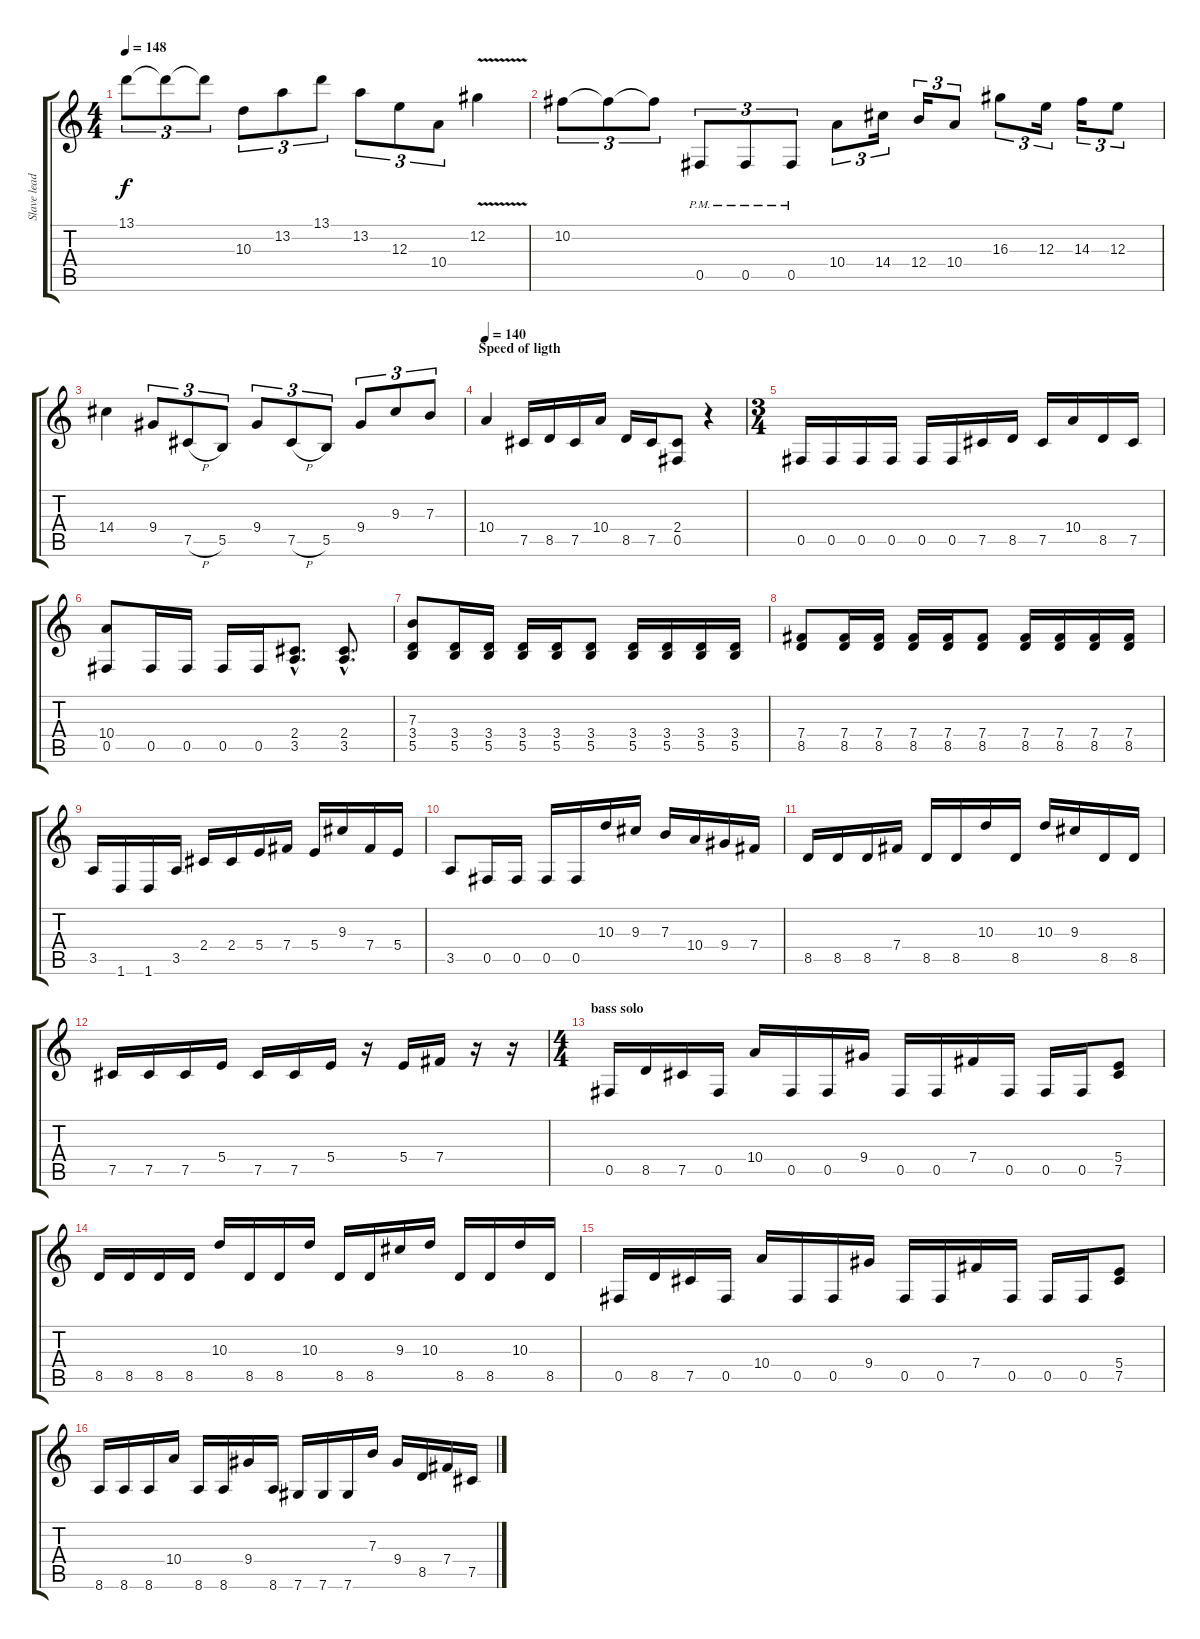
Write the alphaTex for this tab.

\track ("Slave lead guitar(fred)" "Slave lead") {instrument distortionguitar}
\staff {score tabs}
\tuning (Db4 Ab3 E3 B2 Gb2 Db2) {hide}
\ts (4 4)
\tempo 148
\clef g2
\ks c
13.1.8{tu (3 2) dy f} 13.1{t}.8{tu (3 2)} 13.1{t}.8{tu (3 2)} 10.3.8{tu (3 2)} 13.2.8{tu (3 2)} 13.1.8{tu (3 2)} 13.2.8{tu (3 2)} 12.3.8{tu (3 2)} 10.4.8{tu (3 2)} 12.2{v}.4 |
10.2.8{tu (3 2)} 10.2{t}.8{tu (3 2)} 10.2{t}.8{tu (3 2)} 0.5{pm}.8{tu (3 2)} 0.5{pm}.8{tu (3 2)} 0.5{pm}.8{tu (3 2)} 10.4.8{tu (3 2)} 14.4.16{tu (3 2)} 12.4.16{tu (3 2)} 10.4.8{tu (3 2)} 16.3.8{tu (3 2)} 12.3.16{tu (3 2)} 14.3.16{tu (3 2)} 12.3.8{tu (3 2)} |
14.4.4 9.4.8{tu (3 2)} 7.5{h}.8{tu (3 2)} 5.5.8{tu (3 2)} 9.4.8{tu (3 2)} 7.5{h}.8{tu (3 2)} 5.5.8{tu (3 2)} 9.4.8{tu (3 2)} 9.3.8{tu (3 2)} 7.3.8{tu (3 2)} |
\section ("" "Speed of ligth")
\tempo 140
10.4.4 7.5.16 8.5.16 7.5.16 10.4.16 8.5.16 7.5.16 (2.4 0.5).8 r.4 |
\ts (3 4)
0.5.16 0.5.16 0.5.16 0.5.16 0.5.16 0.5.16 7.5.16 8.5.16 7.5.16 10.4.16 8.5.16 7.5.16 |
(10.4 0.5).8 0.5.16 0.5.16 0.5.16 0.5.16 (2.4{hac} 3.5{hac}).8{d} (2.4{hac} 3.5{hac}).8{d} |
(7.3 3.4 5.5).8 (3.4 5.5).16 (3.4 5.5).16 (3.4 5.5).16 (3.4 5.5).16 (3.4 5.5).8 (3.4 5.5).16 (3.4 5.5).16 (3.4 5.5).16 (3.4 5.5).16 |
(7.4 8.5).8 (7.4 8.5).16 (7.4 8.5).16 (7.4 8.5).16 (7.4 8.5).16 (7.4 8.5).8 (7.4 8.5).16 (7.4 8.5).16 (7.4 8.5).16 (7.4 8.5).16 |
3.5.16 1.6.16 1.6.16 3.5.16 2.4.16 2.4.16 5.4.16 7.4.16 5.4.16 9.3.16 7.4.16 5.4.16 |
3.5.8 0.5.16 0.5.16 0.5.16 0.5.16 10.3.16 9.3.16 7.3.16 10.4.16 9.4.16 7.4.16 |
8.5.16 8.5.16 8.5.16 7.4.16 8.5.16 8.5.16 10.3.16 8.5.16 10.3.16 9.3.16 8.5.16 8.5.16 |
7.5.16 7.5.16 7.5.16 5.4.16 7.5.16 7.5.16 5.4.16 r.16 5.4.16 7.4.16 r.16 r.16 |
\ts (4 4)
\section ("" "bass solo")
0.5.16 8.5.16 7.5.16 0.5.16 10.4.16 0.5.16 0.5.16 9.4.16 0.5.16 0.5.16 7.4.16 0.5.16 0.5.16 0.5.16 (5.4 7.5).8 |
8.5.16 8.5.16 8.5.16 8.5.16 10.3.16 8.5.16 8.5.16 10.3.16 8.5.16 8.5.16 9.3.16 10.3.16 8.5.16 8.5.16 10.3.16 8.5.16 |
0.5.16 8.5.16 7.5.16 0.5.16 10.4.16 0.5.16 0.5.16 9.4.16 0.5.16 0.5.16 7.4.16 0.5.16 0.5.16 0.5.16 (5.4 7.5).8 |
8.6.16 8.6.16 8.6.16 10.4.16 8.6.16 8.6.16 9.4.16 8.6.16 7.6.16 7.6.16 7.6.16 7.3.16 9.4.16 8.5.16 7.4.16 7.5.16
